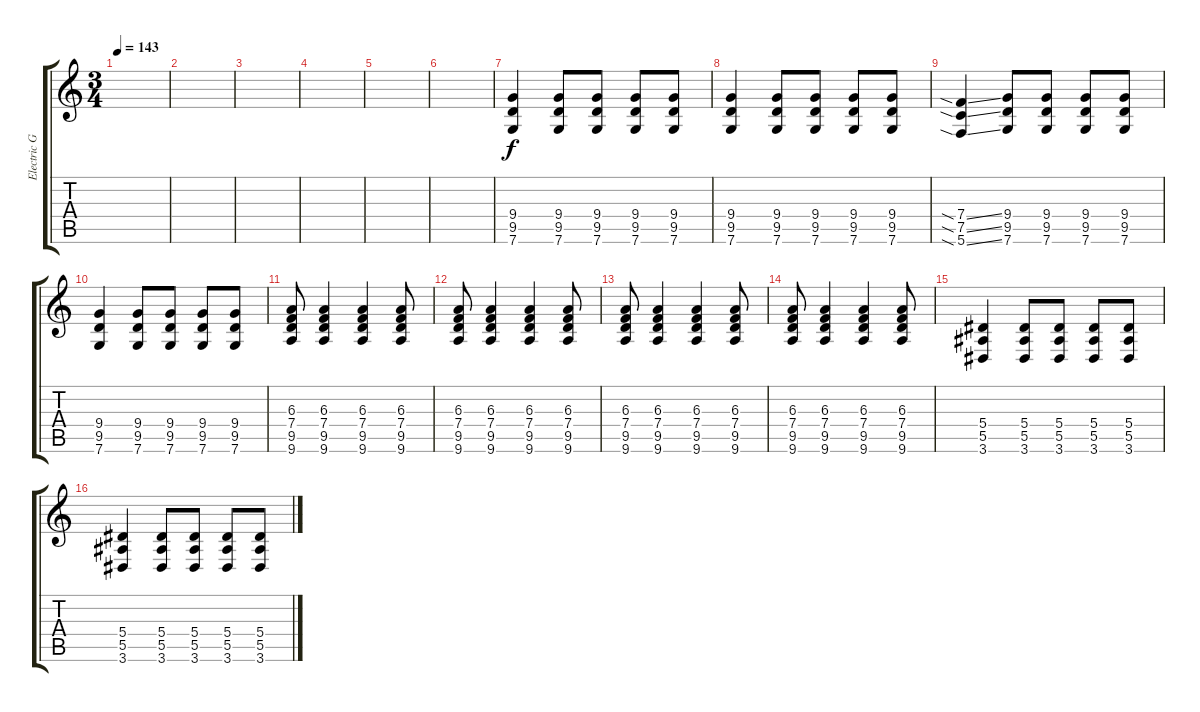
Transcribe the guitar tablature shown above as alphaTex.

\track ("Electric Guitar" "Electric G") {instrument distortionguitar}
\staff {score tabs}
\tuning (C4 G3 Eb3 Bb2 F2 C2) {hide}
\ts (3 4)
\tempo 143
\clef g2
\ks c
|
|
|
|
|
|
(9.4 9.5 7.6).4 (9.4 9.5 7.6).8 (9.4 9.5 7.6).8 (9.4 9.5 7.6).8 (9.4 9.5 7.6).8 |
(9.4 9.5 7.6).4 (9.4 9.5 7.6).8 (9.4 9.5 7.6).8 (9.4 9.5 7.6).8 (9.4 9.5 7.6).8 |
(7.4{sia ss} 7.5{sia ss} 5.6{sia ss}).4 (9.4 9.5 7.6).8 (9.4 9.5 7.6).8 (9.4 9.5 7.6).8 (9.4 9.5 7.6).8 |
(9.4 9.5 7.6).4 (9.4 9.5 7.6).8 (9.4 9.5 7.6).8 (9.4 9.5 7.6).8 (9.4 9.5 7.6).8 |
(6.3 7.4 9.5 9.6).8 (6.3 7.4 9.5 9.6).4 (6.3 7.4 9.5 9.6).4 (6.3 7.4 9.5 9.6).8 |
(6.3 7.4 9.5 9.6).8 (6.3 7.4 9.5 9.6).4 (6.3 7.4 9.5 9.6).4 (6.3 7.4 9.5 9.6).8 |
(6.3 7.4 9.5 9.6).8 (6.3 7.4 9.5 9.6).4 (6.3 7.4 9.5 9.6).4 (6.3 7.4 9.5 9.6).8 |
(6.3 7.4 9.5 9.6).8 (6.3 7.4 9.5 9.6).4 (6.3 7.4 9.5 9.6).4 (6.3 7.4 9.5 9.6).8 |
(5.4 5.5 3.6).4 (5.4 5.5 3.6).8 (5.4 5.5 3.6).8 (5.4 5.5 3.6).8 (5.4 5.5 3.6).8 |
(5.4 5.5 3.6).4 (5.4 5.5 3.6).8 (5.4 5.5 3.6).8 (5.4 5.5 3.6).8 (5.4 5.5 3.6).8
